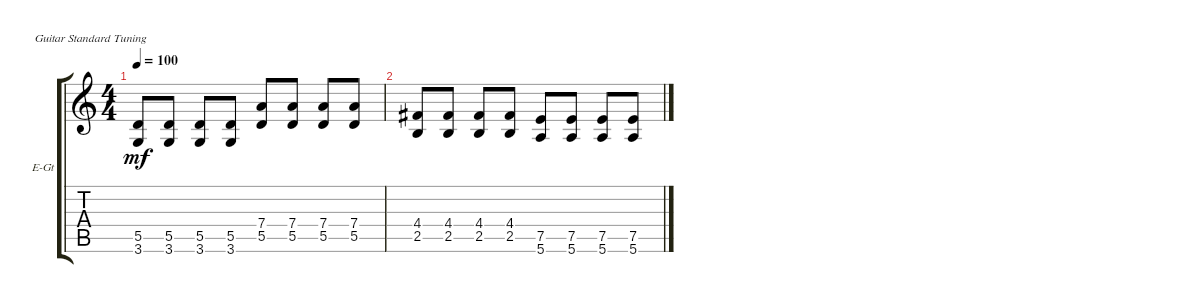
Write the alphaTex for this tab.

\defaultSystemsLayout 4
\bracketExtendMode groupsimilarinstruments
\firstSystemTrackNameOrientation horizontal
\otherSystemsTrackNameOrientation horizontal
\track ("Electric Guitar" "E-Gt") {instrument overdrivenguitar}
\staff {score tabs}
\tuning (E4 B3 G3 D3 A2 E2)
\ts (4 4)
\tempo 100
\clef g2
\ks c
(3.6 5.5).8{dy mf} (5.5 3.6).8 (5.5 3.6).8 (5.5 3.6).8 (5.5 7.4).8 (7.4 5.5).8 (7.4 5.5).8 (7.4 5.5).8 |
(2.5 4.4).8 (4.4 2.5).8 (4.4 2.5).8 (4.4 2.5).8 (5.6 7.5).8 (5.6 7.5).8 (5.6 7.5).8 (5.6 7.5).8
